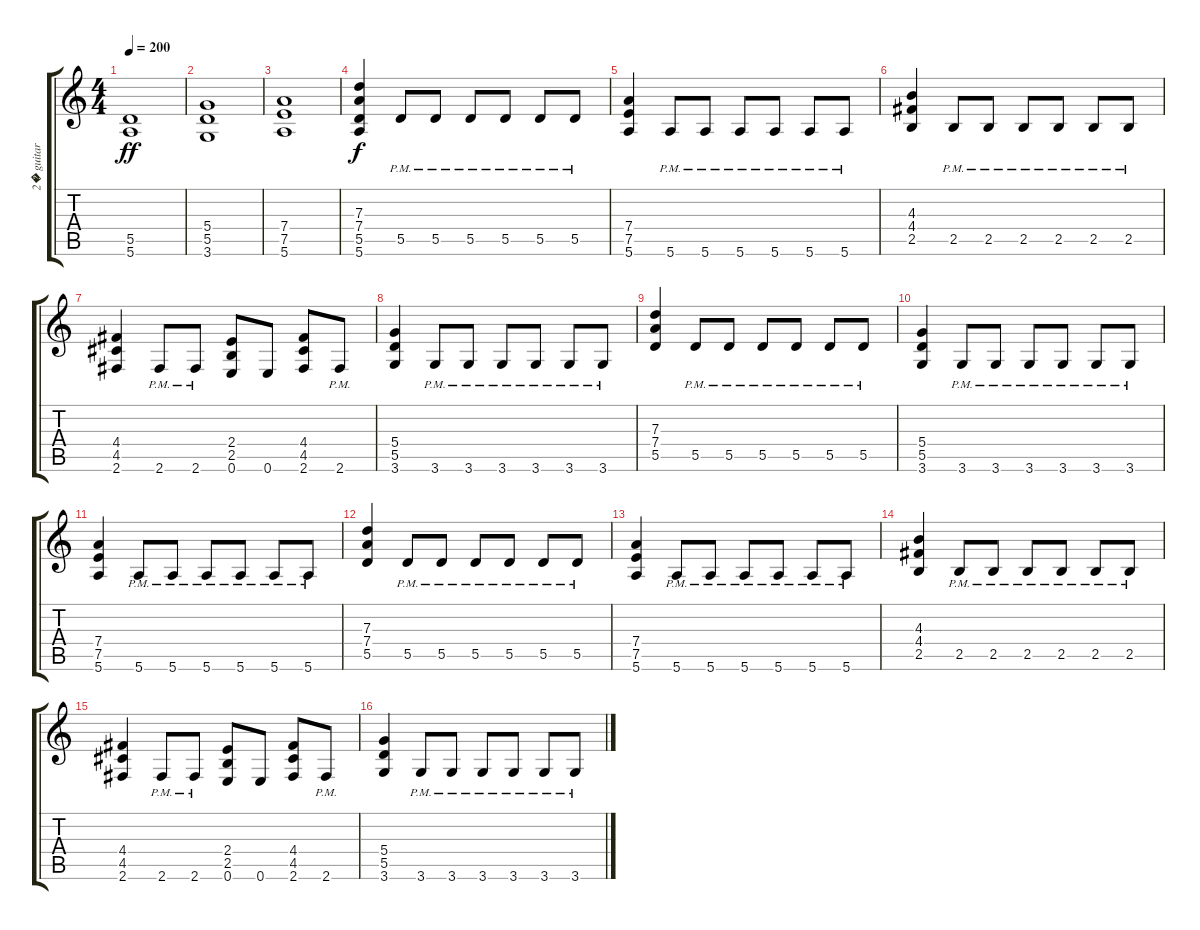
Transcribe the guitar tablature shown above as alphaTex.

\track ("2� guitar" "2� guitar") {instrument distortionguitar}
\staff {score tabs}
\tuning (E4 B3 G3 D3 A2 E2) {hide}
\ts (4 4)
\tempo 200
\clef g2
\ks c
(5.5 5.6).1{dy ff} |
(5.4 5.5 3.6).1 |
(7.4 7.5 5.6).1 |
(7.3 7.4 5.5 5.6).4{dy f} 5.5{pm}.8 5.5{pm}.8 5.5{pm}.8 5.5{pm}.8 5.5{pm}.8 5.5{pm}.8 |
(7.4 7.5 5.6).4 5.6{pm}.8 5.6{pm}.8 5.6{pm}.8 5.6{pm}.8 5.6{pm}.8 5.6{pm}.8 |
(4.3 4.4 2.5).4 2.5{pm}.8 2.5{pm}.8 2.5{pm}.8 2.5{pm}.8 2.5{pm}.8 2.5{pm}.8 |
(4.4 4.5 2.6).4 2.6{pm}.8 2.6{pm}.8 (2.4 2.5 0.6).8 0.6.8 (4.4 4.5 2.6).8 2.6{pm}.8 |
(5.4 5.5 3.6).4 3.6{pm}.8 3.6{pm}.8 3.6{pm}.8 3.6{pm}.8 3.6{pm}.8 3.6{pm}.8 |
(7.3 7.4 5.5).4 5.5{pm}.8 5.5{pm}.8 5.5{pm}.8 5.5{pm}.8 5.5{pm}.8 5.5{pm}.8 |
(5.4 5.5 3.6).4 3.6{pm}.8 3.6{pm}.8 3.6{pm}.8 3.6{pm}.8 3.6{pm}.8 3.6{pm}.8 |
(7.4 7.5 5.6).4 5.6{pm}.8 5.6{pm}.8 5.6{pm}.8 5.6{pm}.8 5.6{pm}.8 5.6{pm}.8 |
(7.3 7.4 5.5).4 5.5{pm}.8 5.5{pm}.8 5.5{pm}.8 5.5{pm}.8 5.5{pm}.8 5.5{pm}.8 |
(7.4 7.5 5.6).4 5.6{pm}.8 5.6{pm}.8 5.6{pm}.8 5.6{pm}.8 5.6{pm}.8 5.6{pm}.8 |
(4.3 4.4 2.5).4 2.5{pm}.8 2.5{pm}.8 2.5{pm}.8 2.5{pm}.8 2.5{pm}.8 2.5{pm}.8 |
(4.4 4.5 2.6).4 2.6{pm}.8 2.6{pm}.8 (2.4 2.5 0.6).8 0.6.8 (4.4 4.5 2.6).8 2.6{pm}.8 |
(5.4 5.5 3.6).4 3.6{pm}.8 3.6{pm}.8 3.6{pm}.8 3.6{pm}.8 3.6{pm}.8 3.6{pm}.8
